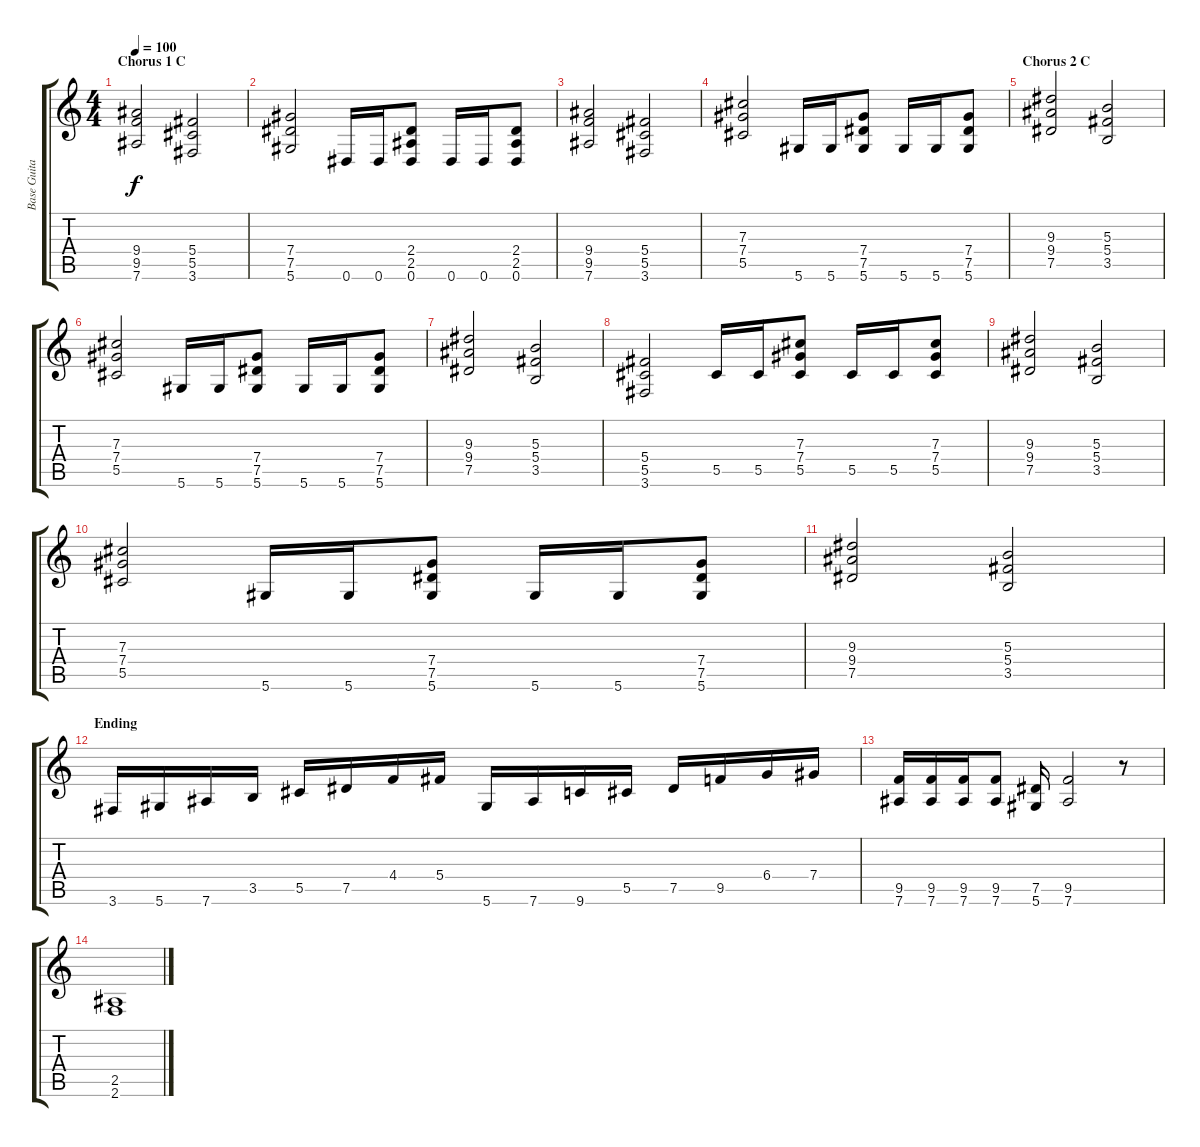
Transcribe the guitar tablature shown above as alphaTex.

\track ("Base Guitar" "Base Guita") {instrument distortionguitar}
\staff {score tabs}
\tuning (Eb4 Bb3 Gb3 Db3 Ab2 Eb2) {hide}
\ts (4 4)
\section ("" "Chorus 1 C")
\tempo 100
\clef g2
\ks c
(9.4 9.5 7.6).2{dy f volume 16 instrument distortionguitar} (5.4 5.5 3.6).2 |
(7.4 7.5 5.6).2 0.6.16 0.6.16 (2.4 2.5 0.6).8 0.6.16 0.6.16 (2.4 2.5 0.6).8 |
(9.4 9.5 7.6).2 (5.4 5.5 3.6).2 |
(7.3 7.4 5.5).2 5.6.16 5.6.16 (7.4 7.5 5.6).8 5.6.16 5.6.16 (7.4 7.5 5.6).8 |
\section ("" "Chorus 2 C")
(9.3 9.4 7.5).2 (5.3 5.4 3.5).2 |
(7.3 7.4 5.5).2 5.6.16 5.6.16 (7.4 7.5 5.6).8 5.6.16 5.6.16 (7.4 7.5 5.6).8 |
(9.3 9.4 7.5).2 (5.3 5.4 3.5).2 |
(5.4 5.5 3.6).2 5.5.16 5.5.16 (7.3 7.4 5.5).8 5.5.16 5.5.16 (7.3 7.4 5.5).8 |
(9.3 9.4 7.5).2 (5.3 5.4 3.5).2 |
(7.3 7.4 5.5).2 5.6.16 5.6.16 (7.4 7.5 5.6).8 5.6.16 5.6.16 (7.4 7.5 5.6).8 |
(9.3 9.4 7.5).2 (5.3 5.4 3.5).2 |
\section ("" "Ending")
3.6.16 5.6.16 7.6.16 3.5.16 5.5.16 7.5.16 4.4.16 5.4.16 5.6.16 7.6.16 9.6.16 5.5.16 7.5.16 9.5.16 6.4.16 7.4.16 |
(9.5 7.6).16 (9.5 7.6).16 (9.5 7.6).16 (9.5 7.6).8 (7.5 5.6).16 (9.5 7.6).2 r.8 |
(2.5 2.6).1
